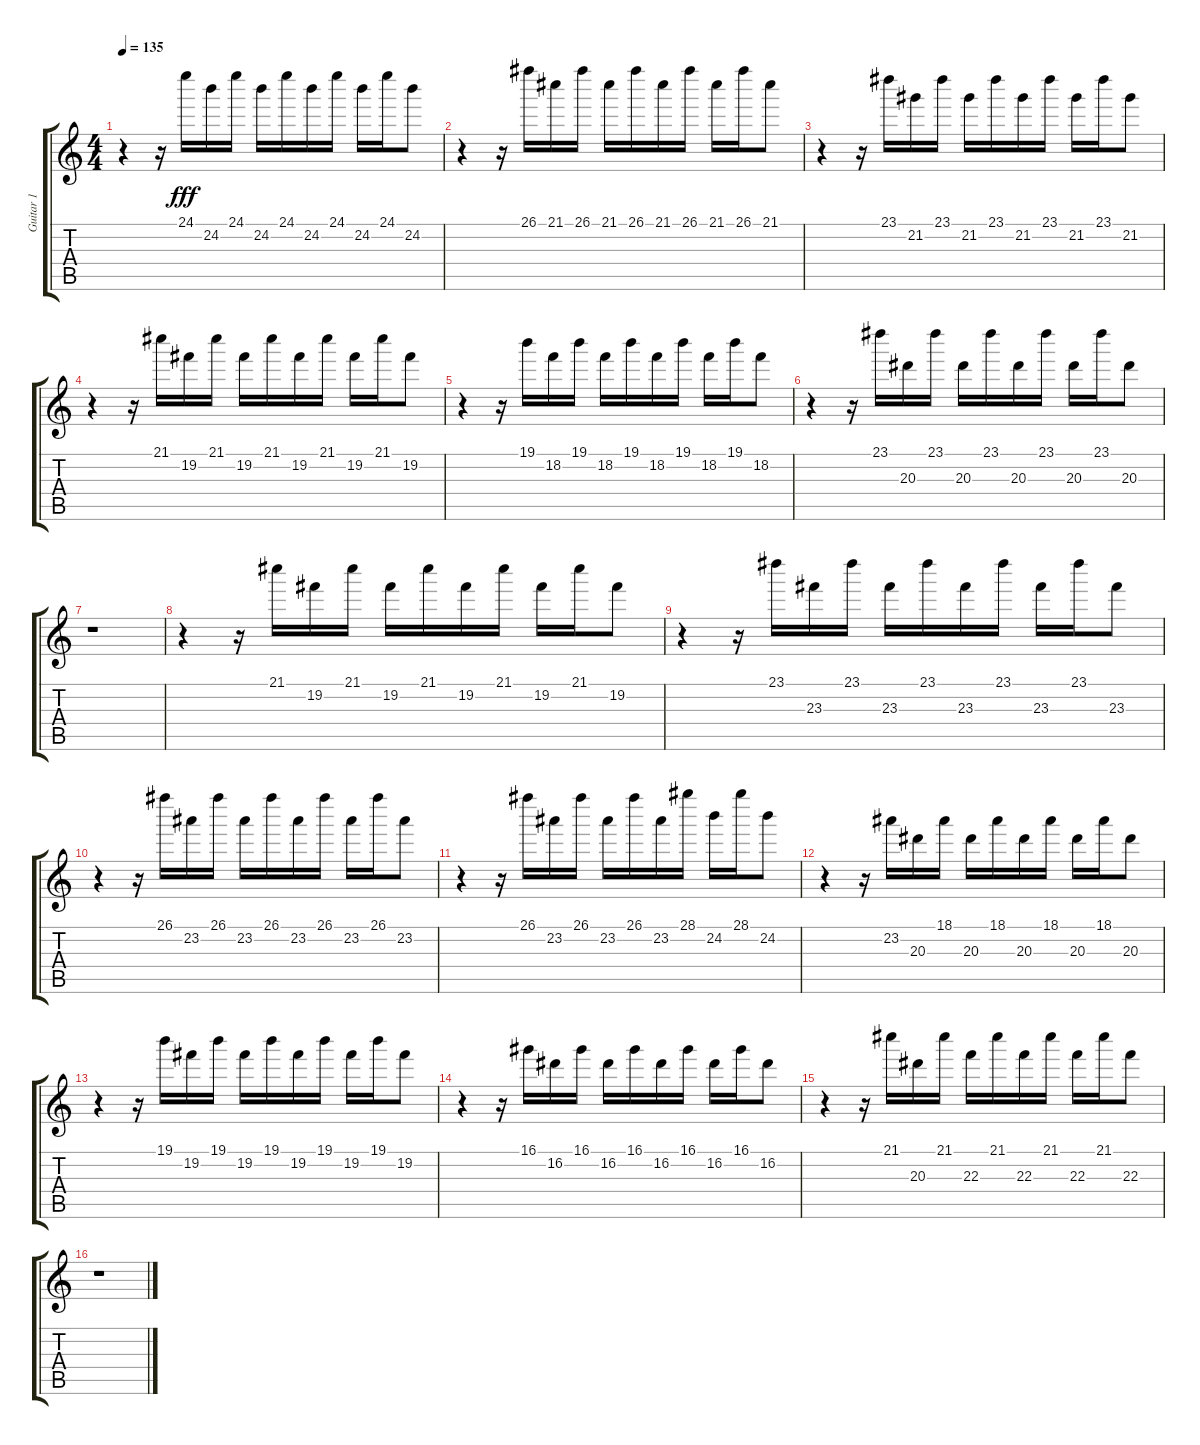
\track ("Guitar 1" "Guitar 1") {instrument acousticguitarsteel}
\staff {score tabs}
\tuning (E4 B3 G3 D3 A2 E2) {hide}
\ts (4 4)
\tempo 135
\clef g2
\ks c
r.4{dy fff} r.16 24.1.16 24.2.16 24.1.16 24.2.16 24.1.16 24.2.16 24.1.16 24.2.16 24.1.16 24.2.8 |
r.4 r.16 26.1.16 21.1.16 26.1.16 21.1.16 26.1.16 21.1.16 26.1.16 21.1.16 26.1.16 21.1.8 |
r.4 r.16 23.1.16 21.2.16 23.1.16 21.2.16 23.1.16 21.2.16 23.1.16 21.2.16 23.1.16 21.2.8 |
r.4 r.16 21.1.16 19.2.16 21.1.16 19.2.16 21.1.16 19.2.16 21.1.16 19.2.16 21.1.16 19.2.8 |
r.4 r.16 19.1.16 18.2.16 19.1.16 18.2.16 19.1.16 18.2.16 19.1.16 18.2.16 19.1.16 18.2.8 |
r.4 r.16 23.1.16 20.3.16 23.1.16 20.3.16 23.1.16 20.3.16 23.1.16 20.3.16 23.1.16 20.3.8 |
r.1 |
r.4 r.16 21.1.16 19.2.16 21.1.16 19.2.16 21.1.16 19.2.16 21.1.16 19.2.16 21.1.16 19.2.8 |
r.4 r.16 23.1.16 23.3.16 23.1.16 23.3.16 23.1.16 23.3.16 23.1.16 23.3.16 23.1.16 23.3.8 |
r.4 r.16 26.1.16 23.2.16 26.1.16 23.2.16 26.1.16 23.2.16 26.1.16 23.2.16 26.1.16 23.2.8 |
r.4 r.16 26.1.16 23.2.16 26.1.16 23.2.16 26.1.16 23.2.16 28.1.16 24.2.16 28.1.16 24.2.8 |
r.4 r.16 23.2.16 20.3.16 18.1.16 20.3.16 18.1.16 20.3.16 18.1.16 20.3.16 18.1.16 20.3.8 |
r.4 r.16 19.1.16 19.2.16 19.1.16 19.2.16 19.1.16 19.2.16 19.1.16 19.2.16 19.1.16 19.2.8 |
r.4 r.16 16.1.16 16.2.16 16.1.16 16.2.16 16.1.16 16.2.16 16.1.16 16.2.16 16.1.16 16.2.8 |
r.4 r.16 21.1.16 20.3.16 21.1.16 22.3.16 21.1.16 22.3.16 21.1.16 22.3.16 21.1.16 22.3.8 |
r.1
